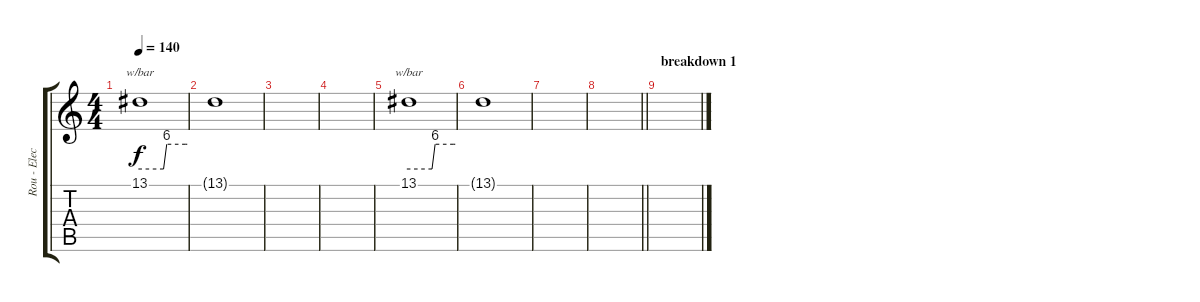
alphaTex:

\track ("Rou - Electronics 2" "Rou - Elec") {instrument pad5bowed}
\staff {score tabs}
\tuning (D4 A3 F3 C3 G2 C2) {hide}
\ts (4 4)
\tempo 140
\clef g2
\ks c
13.1.1{tbe (custom default 0 0 30 0 34 24 58 24 60 24) dy f} |
13.1{t}.1 |
|
|
13.1.1{tbe (custom default 0 0 30 0 34 24 58 24 60 24)} |
13.1{t}.1 |
|
\barLineRight lightlight
|
\section ("" "breakdown 1")
